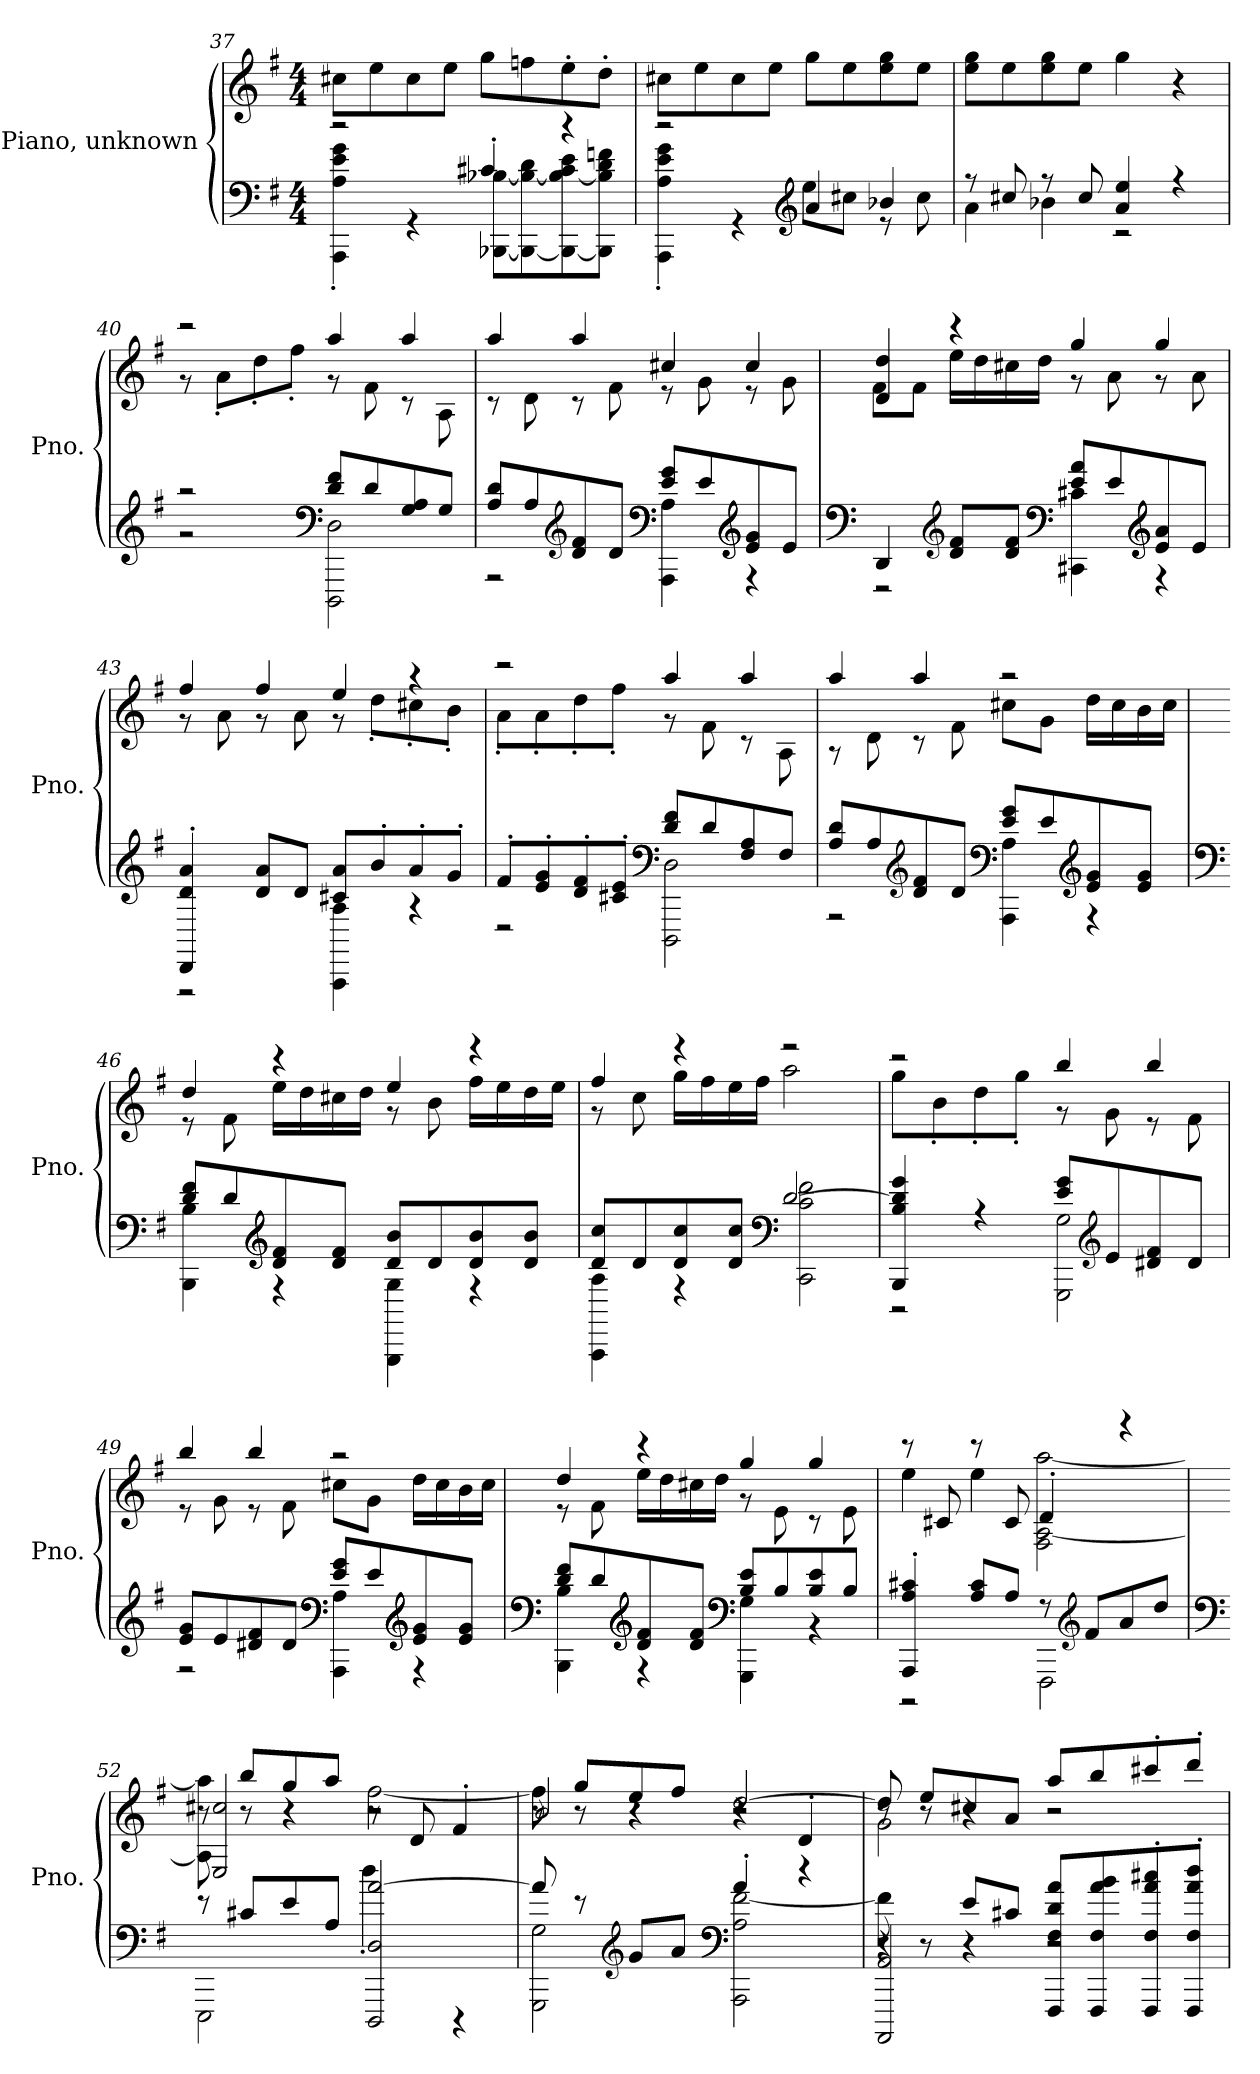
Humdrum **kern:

**kern	**kern
*part1	*part1
*staff2	*staff1
*I"Piano, unknown	*
*I'Pno.	*
*clefF4	*clefG2
*k[f#]	*k[f#]
*M4/4	*M4/4
=37	=37
*^	*
2r	4AAA\' 4A\' 4e\' 4g\'	8cc#X\L
.	.	8ee\
.	4r	8cc#\
.	.	8ee\J
4c#X'/	[8BBB-X\ [8B-X\L	8gg\L
.	8BBB-\_ 8B-\_ 8d\	8ffn\
4r	8BBB-\_ 8B-\_ 8c#\ 8e\	8ee'\
.	8BBB-\] 8B-\] 8d\ 8fn\J	8dd'\J
!!LO:LB:g=z
=38	=38	=38
2r	4AAA\' 4A\' 4e\' 4g\'	8cc#X\L
.	.	8ee\
.	4r	8cc#\
.	.	8ee\J
*clefG2	*	*
4a/	8ee\L	8gg\L
.	8cc#X\J	8ee\
4b-X/	8r	8ee\ 8gg\
.	8cc#\	8ee\J
=39	=39	=39
8r	4a\	8ee\ 8gg\L
8cc#X/	.	8ee\
8r	4b-X\	8ee\ 8gg\
8cc#/	.	8ee\J
4a/ 4ee/	2r	4gg\
4r	.	4r
=40	=40	=40
*	*	*^
2r	2r	2r	8r
.	.	.	8a'\L
.	.	.	8dd'\
.	.	.	8ff#'\J
*clefF4	*	*	*
8d/ 8f#/L	2DDD\ 2D\	4aa/	8r
8d/	.	.	8f#\
8G/ 8A/	.	4aa/	8r
8G/J	.	.	8A\
!!LO:LB:g=z	!!
=41	=41	=41	=41
8A/ 8d/L	2r	4aa/	8r
8A/	.	.	8d\
*clefG2	*	*	*
8d/ 8f#/	.	4aa/	8r
8d/J	.	.	8f#\
*clefF4	*	*	*
8e/ 8g/L	4AAA\ 4A\	4cc#X/	8r
8e/	.	.	8g\
*clefG2	*	*	*
8e/ 8g/	4r	4cc#/	8r
8e/J	.	.	8g\
=42	=42	=42	=42
*clefF4	*	*	*
4DD/	2r	4d/ 4dd/	8f#\L
.	.	.	8f#\J
*clefG2	*	*	*
8d/ 8f#/L	.	4r	16ee\LL
.	.	.	16dd\
8d/ 8f#/J	.	.	16cc#X\
.	.	.	16dd\JJ
*clefF4	*	*	*
8e/ 8a/L	4CC#X\ 4c#X\	4gg/	8r
8e/	.	.	8a\
*clefG2	*	*	*
8e/ 8a/	4r	4gg/	8r
8e/J	.	.	8a\
=43	=43	=43	=43
4DD/' 4d/' 4a/'	2r	4ff#/	8r
.	.	.	8a\
8d/ 8a/L	.	4ff#/	8r
8d/J	.	.	8a\
8c#X/ 8a/L	4AAA\ 4A\	4ee/	8r
8b'/	.	.	8dd'\L
8a'/	4r	4r	8cc#X'\
8g'/J	.	.	8b'\J
!!LO:PB:g=z	!!
=44	=44	=44	=44
8f#'/L	2r	2r	8a'\L
8e/' 8g/'	.	.	8a'\
8d/' 8f#/'	.	.	8dd'\
8c#X/' 8e/'J	.	.	8ff#'\J
*clefF4	*	*	*
8d/ 8f#/L	2DDD\ 2D\	4aa/	8r
8d/	.	.	8f#\
8F#/ 8A/	.	4aa/	8r
8F#/J	.	.	8A\
=45	=45	=45	=45
8A/ 8d/L	2r	4aa/	8r
8A/	.	.	8d\
*clefG2	*	*	*
8d/ 8f#/	.	4aa/	8r
8d/J	.	.	8f#\
*clefF4	*	*	*
8e/ 8g/L	4AAA\ 4A\	2r	8cc#X\L
8e/	.	.	8g\J
*clefG2	*	*	*
8e/ 8g/	4r	.	16dd\LL
.	.	.	16cc#\
8e/ 8g/J	.	.	16b\
.	.	.	16cc#\JJ
=46	=46	=46	=46
*clefF4	*	*	*
8d/ 8f#/L	4BBB\ 4B\	4dd/	8r
8d/	.	.	8f#\
*clefG2	*	*	*
8d/ 8f#/	4r	4r	16ee\LL
.	.	.	16dd\
8d/ 8f#/J	.	.	16cc#X\
.	.	.	16dd\JJ
8d/ 8b/L	4GGG\ 4G\	4ee/	8r
8d/	.	.	8b\
8d/ 8b/	4r	4r	16ff#\LL
.	.	.	16ee\
8d/ 8b/J	.	.	16dd\
.	.	.	16ee\JJ
!!LO:LB:g=z	!!
=47	=47	=47	=47
8d/ 8cc/L	4AAA\ 4A\	4ff#/	8r
8d/	.	.	8cc\
8d/ 8cc/	4r	4r	16gg\LL
.	.	.	16ff#\
8d/ 8cc/J	.	.	16ee\
.	.	.	16ff#\JJ
*clefF4	*	*	*
[2d/	2CC\ 2c\ 2f#\	2r	2aa\
=48	=48	=48	=48
4BBB/ 4B/ 4d/] 4g/	2r	2r	8gg\L
.	.	.	8b'\
4r	.	.	8dd'\
.	.	.	8gg'\J
8e/ 8g/L	2GGG\ 2G\	4bb/	8r
*clefG2	*	*	*
8e/	.	.	8g\
8d#X/ 8f#/	.	4bb/	8r
8d#/J	.	.	8f#\
=49	=49	=49	=49
8e/ 8g/L	2r	4bb/	8r
8e/	.	.	8g\
8d#X/ 8f#/	.	4bb/	8r
8d#/J	.	.	8f#\
*clefF4	*	*	*
8e/ 8g/L	4AAA\ 4A\	2r	8cc#X\L
8e/	.	.	8g\J
*clefG2	*	*	*
8e/ 8g/	4r	.	16dd\LL
.	.	.	16cc#\
8e/ 8g/J	.	.	16b\
.	.	.	16cc#\JJ
!!LO:LB:g=z	!!
=50	=50	=50	=50
*clefF4	*	*	*
8d/ 8f#/L	4BBB\ 4B\	4dd/	8r
8d/	.	.	8f#\
*clefG2	*	*	*
8d/ 8f#/	4r	4r	16ee\LL
.	.	.	16dd\
8d/ 8f#/J	.	.	16cc#X\
.	.	.	16dd\JJ
*clefF4	*	*	*
8B/ 8e/L	4GGG\ 4G\	4gg/	8r
8B/	.	.	8e\
8B/ 8e/	4r	4gg/	8r
8B/J	.	.	8e\
=51	=51	=51	=51
4AAA/' 4A/' 4c#X/'	2r	8r	4ee\
.	.	8c#X/	.
8A/ 8c#/L	.	8r	4ee\
8A/J	.	8c#/	.
8r	2FFF#\	4d'/	2F#\ [2A\ [2aa\
*clefG2	*	*	*
8f#/L	.	.	.
8a/	.	4r	.
8dd/J	.	.	.
*	*	*v	*v
=52	=52	=52
*clefF4	*	*
*	*	*^
*	*	*	*^
8r	2EEE\	8r	8A\] 8aa\]	2E/ 2cc#X/
8c#X/L	.	8bb/L	8r	.
8e/	.	8gg/	4r	.
8A/J	.	8aa/J	.	.
2DDD/ 2D/ [2a/	4dd'\	8r	[2ff#\	2r
.	.	8d/	.	.
.	4r	4f#'/	.	.
!!LO:LB:g=z	!!	!!
=53	=53	=53	=53	=53
8a/]	2GGG\ 2G\	8r	8ff#\]	2b/
8r	.	8gg/L	8r	.
*clefG2	*	*	*	*
8g/L	.	8ee/	4r	.
8a/J	.	8ff#/J	.	.
*clefF4	*	*	*	*
4a'/	2AAA\ 2A\ [2f#\	4r	2r	[2dd/
4r	.	4d'/	.	.
=54	=54	=54	=54	=54
*	*^	*	*	*
4r	8f#\]	2AAAA/ 2AA/	8r	2g\	8dd/]
.	8r	.	8ee/L	.	8r
8e/L	4r	.	8cc#X/	.	4r
8c#X/J	.	.	8a/J	.	.
8FFF#/ 8F#/ 8d/ 8a/L	2r	2r	8aa/L	2r	2r
8FFF#/ 8F#/ 8a/ 8b/	.	.	8bb/	.	.
8FFF#/' 8F#/' 8a/' 8cc#X/'	.	.	8ccc#X'/	.	.
8FFF#/' 8F#/' 8a/' 8dd/'J	.	.	8ddd'/J	.	.
*v	*v	*v	*	*	*
*	*v	*v	*v
=	=
*-	*-
